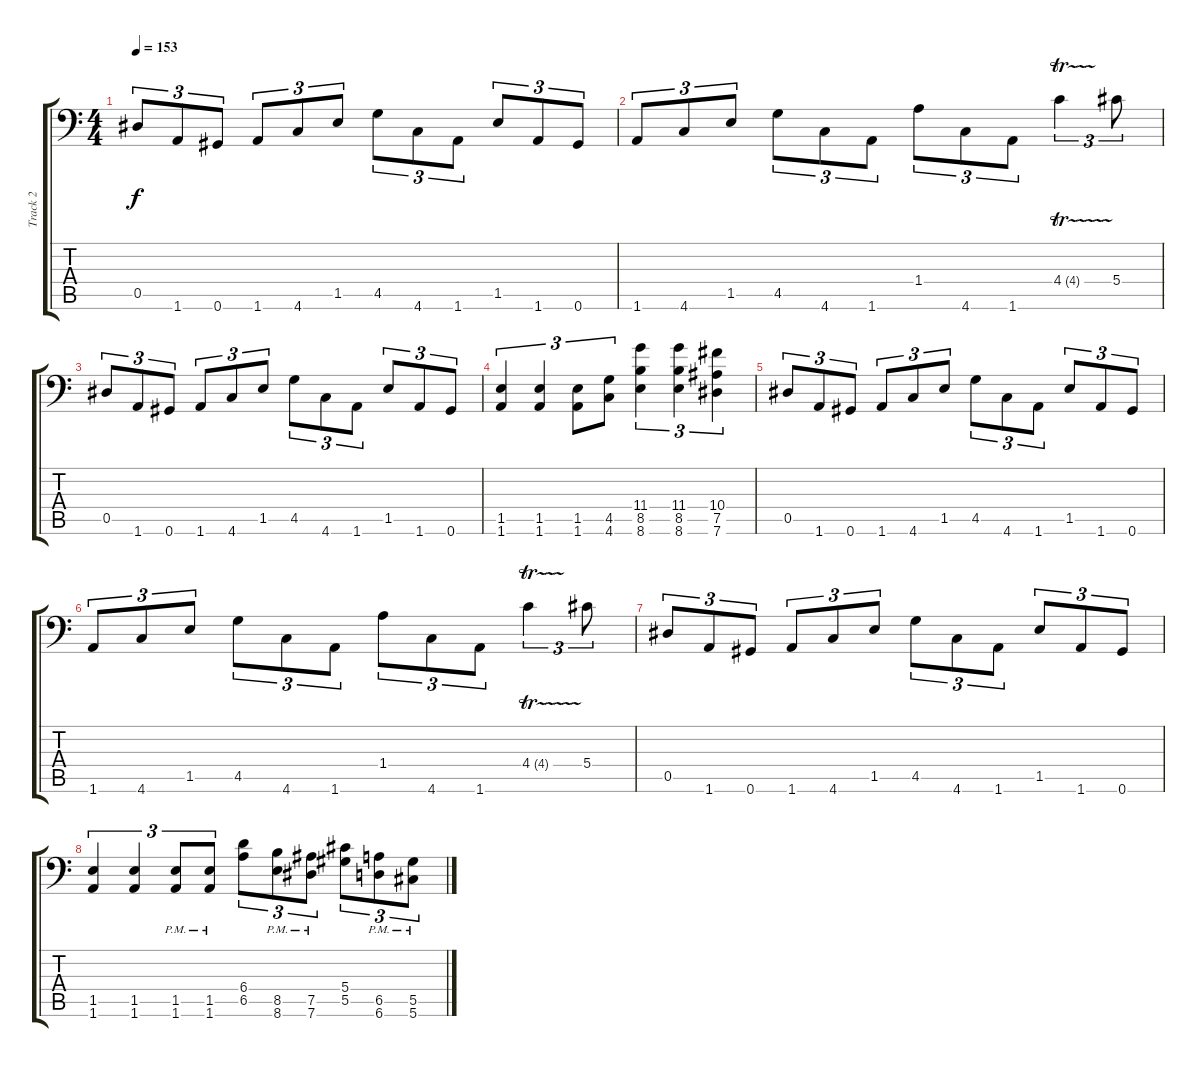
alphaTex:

\track ("Track 2" "Track 2") {instrument distortionguitar}
\staff {score tabs}
\tuning (Bb3 F3 Db3 Ab2 Eb2 Ab1) {hide}
\ts (4 4)
\tempo 153
\clef f4
\ks c
0.5.8{tu (3 2) dy f} 1.6.8{tu (3 2)} 0.6.8{tu (3 2)} 1.6.8{tu (3 2)} 4.6.8{tu (3 2)} 1.5.8{tu (3 2)} 4.5.8{tu (3 2)} 4.6.8{tu (3 2)} 1.6.8{tu (3 2)} 1.5.8{tu (3 2)} 1.6.8{tu (3 2)} 0.6.8{tu (3 2)} |
1.6.8{tu (3 2)} 4.6.8{tu (3 2)} 1.5.8{tu (3 2)} 4.5.8{tu (3 2)} 4.6.8{tu (3 2)} 1.6.8{tu (3 2)} 1.4.8{tu (3 2)} 4.6.8{tu (3 2)} 1.6.8{tu (3 2)} 4.4{tr (4 32)}.4{tu (3 2)} 5.4.8{tu (3 2)} |
0.5.8{tu (3 2)} 1.6.8{tu (3 2)} 0.6.8{tu (3 2)} 1.6.8{tu (3 2)} 4.6.8{tu (3 2)} 1.5.8{tu (3 2)} 4.5.8{tu (3 2)} 4.6.8{tu (3 2)} 1.6.8{tu (3 2)} 1.5.8{tu (3 2)} 1.6.8{tu (3 2)} 0.6.8{tu (3 2)} |
(1.5 1.6).4{tu (3 2)} (1.5 1.6).4{tu (3 2)} (1.5 1.6).8{tu (3 2)} (4.5 4.6).8{tu (3 2)} (11.4 8.5 8.6).4{tu (3 2)} (11.4 8.5 8.6).4{tu (3 2)} (10.4 7.5 7.6).4{tu (3 2)} |
0.5.8{tu (3 2)} 1.6.8{tu (3 2)} 0.6.8{tu (3 2)} 1.6.8{tu (3 2)} 4.6.8{tu (3 2)} 1.5.8{tu (3 2)} 4.5.8{tu (3 2)} 4.6.8{tu (3 2)} 1.6.8{tu (3 2)} 1.5.8{tu (3 2)} 1.6.8{tu (3 2)} 0.6.8{tu (3 2)} |
1.6.8{tu (3 2)} 4.6.8{tu (3 2)} 1.5.8{tu (3 2)} 4.5.8{tu (3 2)} 4.6.8{tu (3 2)} 1.6.8{tu (3 2)} 1.4.8{tu (3 2)} 4.6.8{tu (3 2)} 1.6.8{tu (3 2)} 4.4{tr (4 32)}.4{tu (3 2)} 5.4.8{tu (3 2)} |
0.5.8{tu (3 2)} 1.6.8{tu (3 2)} 0.6.8{tu (3 2)} 1.6.8{tu (3 2)} 4.6.8{tu (3 2)} 1.5.8{tu (3 2)} 4.5.8{tu (3 2)} 4.6.8{tu (3 2)} 1.6.8{tu (3 2)} 1.5.8{tu (3 2)} 1.6.8{tu (3 2)} 0.6.8{tu (3 2)} |
(1.5 1.6).4{tu (3 2)} (1.5 1.6).4{tu (3 2)} (1.5{pm} 1.6{pm}).8{tu (3 2)} (1.5{pm} 1.6{pm}).8{tu (3 2)} (6.4 6.5).8{tu (3 2)} (8.5{pm} 8.6{pm}).8{tu (3 2)} (7.5{pm} 7.6{pm}).8{tu (3 2)} (5.4 5.5).8{tu (3 2)} (6.5{pm} 6.6{pm}).8{tu (3 2)} (5.5{pm} 5.6{pm}).8{tu (3 2)}
